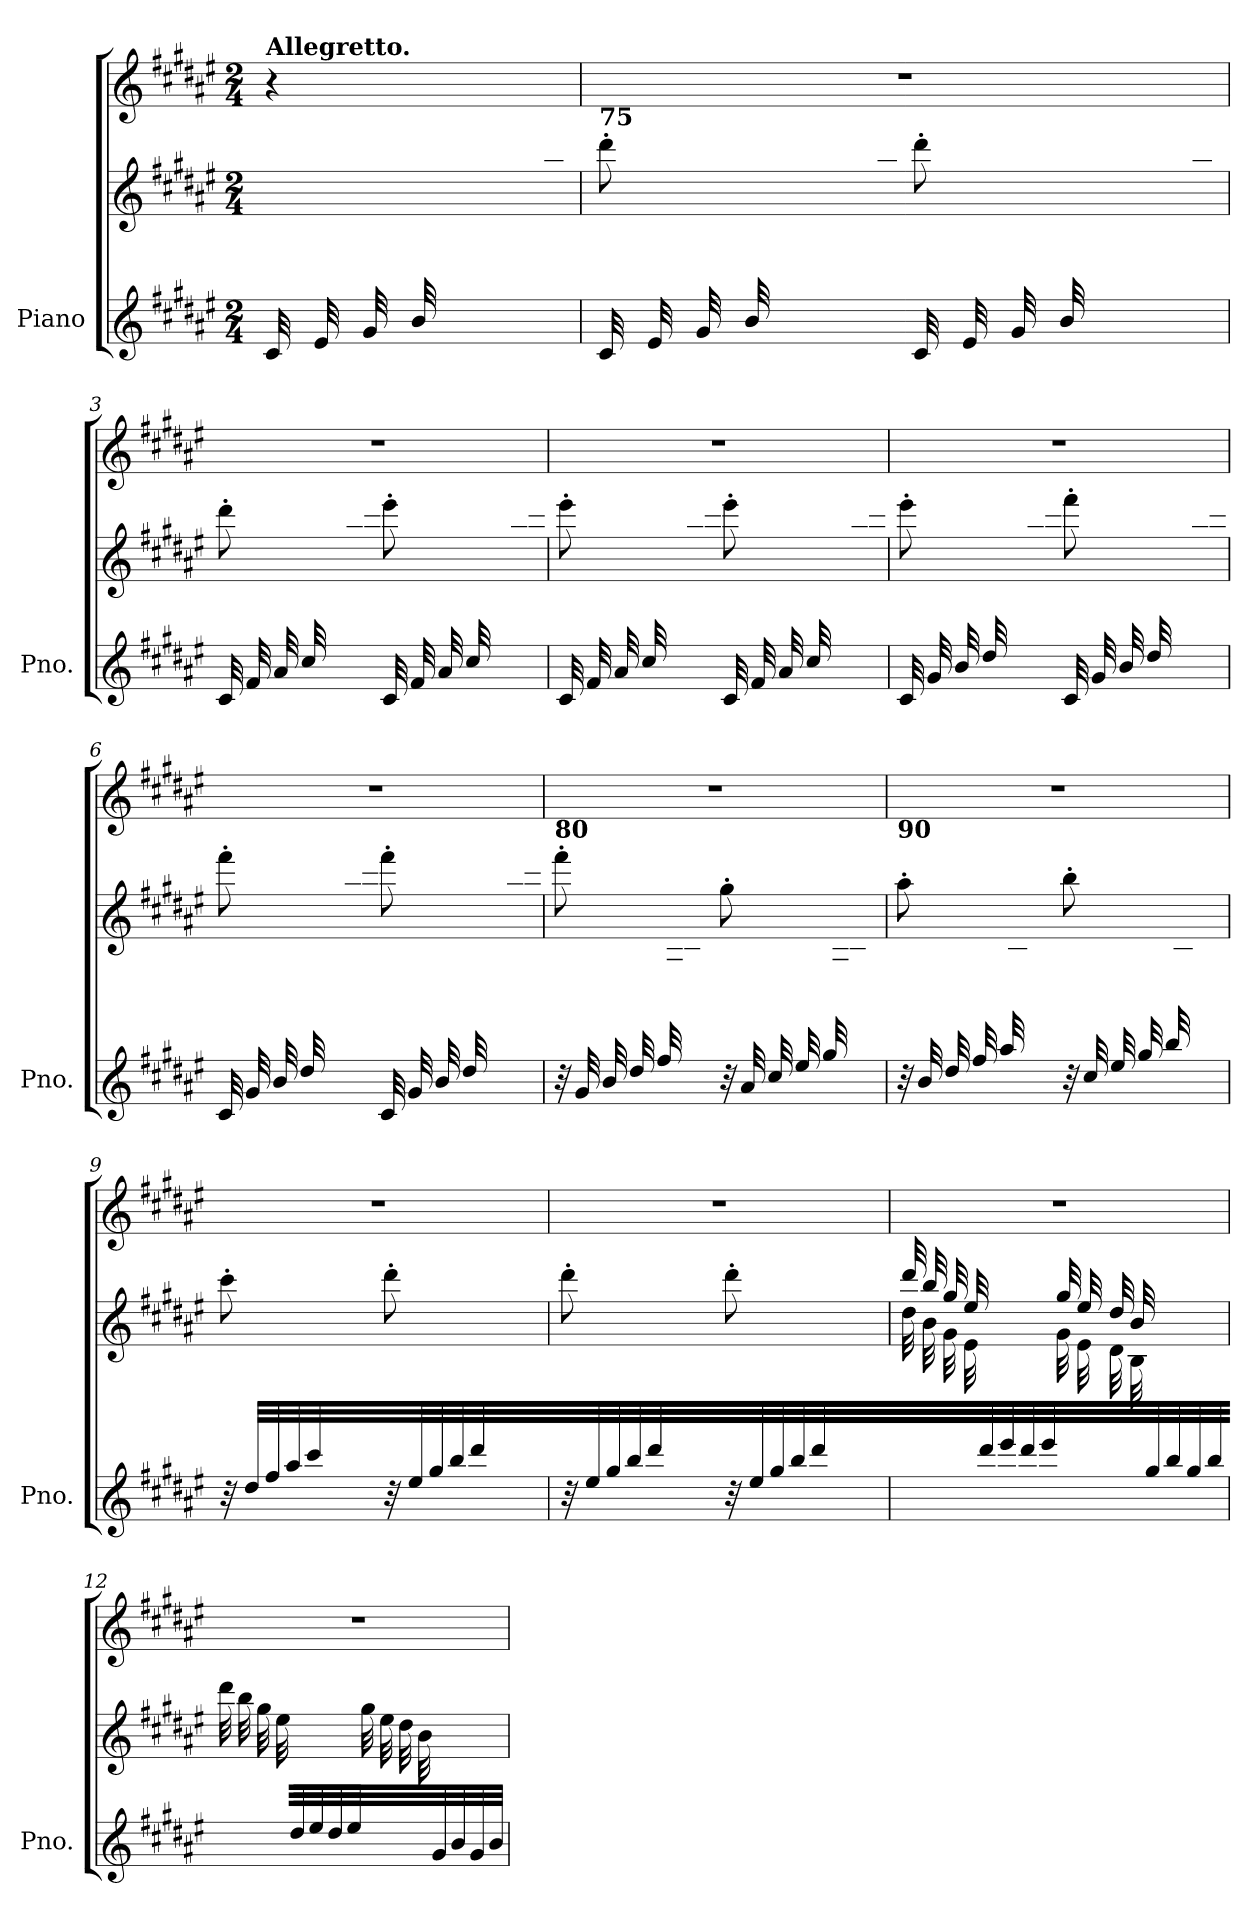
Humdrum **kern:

**kern	**kern	**kern	**dynam
*part1	*part1	*part1	*part1
*staff3	*staff2	*staff1	*staff1/2/3
*I"Piano	*	*	*
*I'Pno.	*	*	*
*clefG2	*clefG2	*clefG2	*
*k[f#c#g#d#a#e#]	*k[f#c#g#d#a#e#]	*k[f#c#g#d#a#e#]	*
*M2/4	*M2/4	*M2/4	*
=1	=1	=1	=1
*	*^	*	*
!	!	!	!LO:TX:a:B:t=Allegretto.	!
!	!	!	!	!LO:DY:a=3
32c#/LLL	4ryy	8ryy	4r	other-dynamics
32e#/	.	.	.	.
32g#/	.	.	.	.
32b/	.	.	.	.
8ryy	.	32cc#\	.	.
.	.	32ee#\	.	.
.	.	32gg#\	.	.
.	.	32bb\JJJ	.	.
=2	=2	=2	=2	=2
!	!	!	!LO:TX:b:B:t=75	!
32c#/LLL	8ddd#'\	8ryy	2r	.
32e#/	.	.	.	.
32g#/	.	.	.	.
32b/	.	.	.	.
8ryy	8raayy	32cc#\	.	.
.	.	32ee#\	.	.
.	.	32gg#\	.	.
.	.	32bb\JJJ	.	.
32c#/LLL	8ddd#'\	8ryy	.	.
32e#/	.	.	.	.
32g#/	.	.	.	.
32b/	.	.	.	.
8ryy	8raayy	32cc#\	.	.
.	.	32ee#\	.	.
.	.	32gg#\	.	.
.	.	32bb\JJJ	.	.
!!LO:LB:g=z
=3	=3	=3	=3	=3
32c#/LLL	8ddd#'\	8ryy	2r	.
32f#/	.	.	.	.
32a#/	.	.	.	.
32cc#/	.	.	.	.
8ryy	8raayy	32dd#\	.	.
.	.	32ff#\	.	.
.	.	32aa#\	.	.
.	.	32ccc#\JJJ	.	.
32c#/LLL	8eee#'\	8ryy	.	.
32f#/	.	.	.	.
32a#/	.	.	.	.
32cc#/	.	.	.	.
8ryy	8raayy	32dd#\	.	.
.	.	32ff#\	.	.
.	.	32aa#\	.	.
.	.	32ccc#\JJJ	.	.
=4	=4	=4	=4	=4
32c#/LLL	8eee#'\	8ryy	2r	.
32f#/	.	.	.	.
32a#/	.	.	.	.
32cc#/	.	.	.	.
8ryy	8raayy	32dd#\	.	.
.	.	32ff#\	.	.
.	.	32aa#\	.	.
.	.	32ccc#\JJJ	.	.
32c#/LLL	8eee#'\	8ryy	.	.
32f#/	.	.	.	.
32a#/	.	.	.	.
32cc#/	.	.	.	.
8ryy	8raayy	32dd#\	.	.
.	.	32ff#\	.	.
.	.	32aa#\	.	.
.	.	32ccc#\JJJ	.	.
=5	=5	=5	=5	=5
32c#/LLL	8eee#'\	8ryy	2r	.
32g#/	.	.	.	.
32b/	.	.	.	.
32dd#/	.	.	.	.
8ryy	8raayy	32ee#\	.	.
.	.	32gg#\	.	.
.	.	32bb\	.	.
.	.	32ddd#\JJJ	.	.
32c#/LLL	8fff#'\	8ryy	.	.
32g#/	.	.	.	.
32b/	.	.	.	.
32dd#/	.	.	.	.
8ryy	8raayy	32ee#\	.	.
.	.	32gg#\	.	.
.	.	32bb\	.	.
.	.	32ddd#\JJJ	.	.
!!LO:LB:g=z
=6	=6	=6	=6	=6
32c#/LLL	8fff#'\	8ryy	2r	.
32g#/	.	.	.	.
32b/	.	.	.	.
32dd#/	.	.	.	.
8ryy	8raayy	32ee#\	.	.
.	.	32gg#\	.	.
.	.	32bb\	.	.
.	.	32ddd#\JJJ	.	.
32c#/LLL	8fff#'\	8ryy	.	.
32g#/	.	.	.	.
32b/	.	.	.	.
32dd#/	.	.	.	.
8ryy	8raayy	32ee#\	.	.
.	.	32gg#\	.	.
.	.	32bb\	.	.
.	.	32ddd#\JJJ	.	.
=7	=7	=7	=7	=7
!	!	!	!LO:TX:b:B:t=80	!
32r	8fff#'\	32ryy	2r	.
*	*v	*v	*	*
32g#/LLL	.	.	.
32b/	.	.	.
32dd#/	.	.	.
*	*8va	*	*
32ff#/	32ryy	.	.
*	*^	*	*
16.ryy	32gg#yy	32g#\	.	.
.	32bbyy	32b\	.	.
.	32ddd#yy	32dd#\JJJ	.	.
32r	8ggg#'\	32ryy	.	.
*	*v	*v	*	*
32a#/LLL	.	.	.
32cc#/	.	.	.
32ee#/	.	.	.
32gg#/	32ryy	.	.
*	*^	*	*
16.ryy	32aa#yy	32a#\	.	.
.	32ccc#yy	32cc#\	.	.
.	32eee#yy	32ee#\JJJ	.	.
=8	=8	=8	=8	=8
!	!	!	!LO:TX:b:B:t=90	!
32r	8aaa#'\	32ryy	2r	.
*	*v	*v	*	*
32b/LLL	.	.	.
32dd#/	.	.	.
32ff#/	.	.	.
32aa#/	32ryy	.	.
*	*^	*	*
16.ryy	32bbyy	32b\	.	.
.	32ddd#yy	32dd#\	.	.
.	32fff#yy	32ff#\JJJ	.	.
32r	8bbb'\	32ryy	.	.
*	*v	*v	*	*
32cc#/LLL	.	.	.
32ee#/	.	.	.
32gg#/	.	.	.
32bb/	32ryy	.	.
*	*^	*	*
16.ryy	32ccc#yy	32cc#\	.	.
.	32eee#yy	32ee#\	.	.
.	32ggg#yy	32gg#\JJJ	.	.
!!LO:LB:g=z
=9	=9	=9	=9	=9
32r	8cccc#'\	32ryy	2r	.
*	*v	*v	*	*
32dd#/LLL	.	.	.
32ff#/	.	.	.
32aa#/	.	.	.
32ccc#/	32ryy	.	.
*	*^	*	*
16.ryy	32ddd#yy	32dd#\	.	.
.	32fff#yy	32ff#\	.	.
.	32aaa#yy	32aa#\JJJ	.	.
32r	8dddd#'\	32ryy	.	.
*	*v	*v	*	*
32ee#/LLL	.	.	.
32gg#/	.	.	.
32bb/	.	.	.
32ddd#/	32ryy	.	.
*	*^	*	*
16.ryy	32eee#yy	32ee#\	.	.
.	32ggg#yy	32gg#\	.	.
.	32bbbyy	32bb\JJJ	.	.
=10	=10	=10	=10	=10
32r	8dddd#'\	32ryy	2r	.
*	*v	*v	*	*
32ee#/LLL	.	.	.
32gg#/	.	.	.
32bb/	.	.	.
32ddd#/	32ryy	.	.
*	*^	*	*
16.ryy	32eee#yy	32ee#\	.	.
.	32ggg#yy	32gg#\	.	.
.	32bbbyy	32bb\JJJ	.	.
32r	8dddd#'\	32ryy	.	.
*	*v	*v	*	*
32ee#/LLL	.	.	.
32gg#/	.	.	.
32bb/	.	.	.
32ddd#/	32ryy	.	.
*	*^	*	*
16.ryy	32eee#yy	32ee#\	.	.
.	32ggg#yy	32gg#\	.	.
.	32bbbyy	32bb\JJJ	.	.
=11	=11	=11	=11	=11
8ryy	32dddd#	32ddd#\LLL	2r	.
.	32bbb	32bb\	.	.
.	32ggg#	32gg#\	.	.
.	32eee#	32ee#\	.	.
32ddd#/	8ryy	8ryy	.	.
32eee#/	.	.	.	.
32ddd#/	.	.	.	.
32eee#/JJJ	.	.	.	.
8ryy	32ggg#	32gg#\LLL	.	.
.	32eee#	32ee#\	.	.
.	32ddd#	32dd#\	.	.
.	32bb	32b\	.	.
32gg#/	8ryy	8ryy	.	.
32bb/	.	.	.	.
32gg#/	.	.	.	.
32bb/JJJ	.	.	.	.
!!LO:PB:g=z
=12	=12	=12	=12	=12
*	*X8va	*	*	*
8ryy	2ryy	32ddd#\LLL	2r	.
.	.	32bb\	.	.
.	.	32gg#\	.	.
.	.	32ee#\	.	.
32dd#/	.	8ryy	.	.
32ee#/	.	.	.	.
32dd#/	.	.	.	.
32ee#/JJJ	.	.	.	.
8ryy	.	32gg#\LLL	.	.
.	.	32ee#\	.	.
.	.	32dd#\	.	.
.	.	32b\	.	.
32g#/	.	8ryy	.	.
32b/	.	.	.	.
32g#/	.	.	.	.
32b/JJJ	.	.	.	.
*	*v	*v	*	*
=	=	=	=
*-	*-	*-	*-
